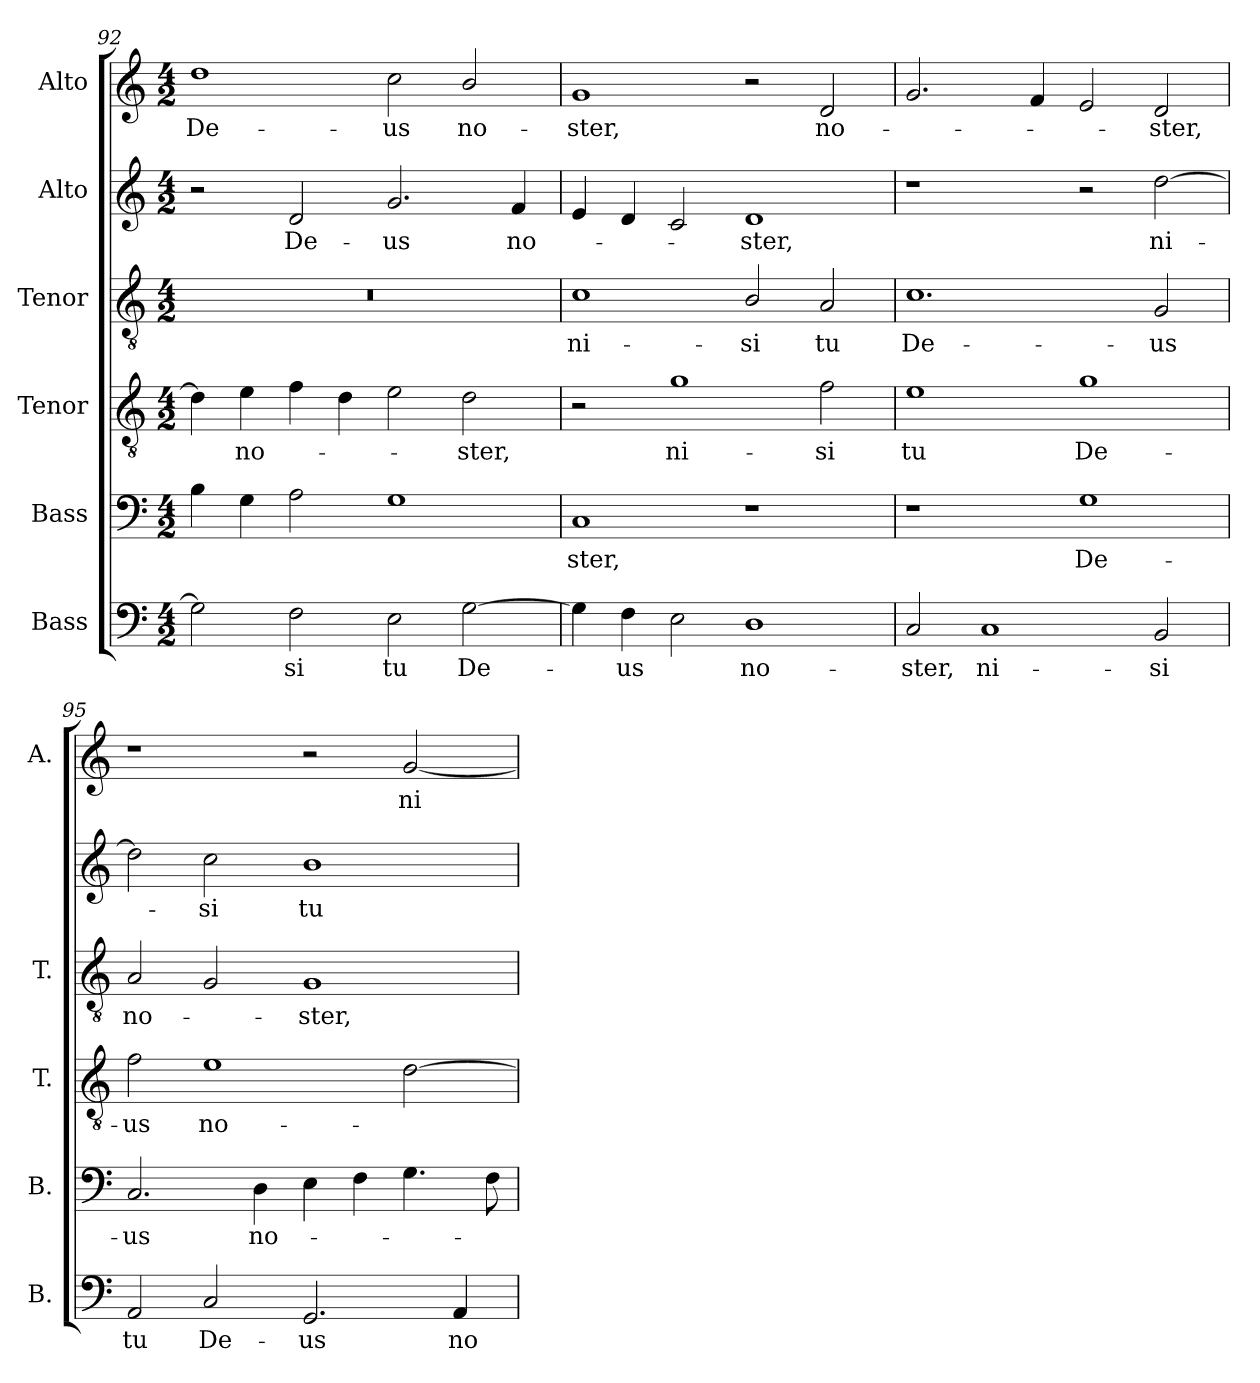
**kern	**text	**kern	**text	**kern	**text	**kern	**text	**kern	**text	**kern	**text
*part6	*part6	*part5	*part5	*part4	*part4	*part3	*part3	*part2	*part2	*part1	*part1
*staff6	*staff6	*staff5	*staff5	*staff4	*staff4	*staff3	*staff3	*staff2	*staff2	*staff1	*staff1
*I"Bass	*	*I"Bass	*	*I"Tenor	*	*I"Tenor	*	*I"Alto	*	*I"Alto	*
*I'B.	*	*I'B.	*	*I'T.	*	*I'T.	*	*	*	*I'A.	*
*clefF4	*	*clefF4	*	*clefGv2	*	*clefGv2	*	*clefG2	*	*clefG2	*
*	*	*	*	*ITrd7c12	*	*ITrd7c12	*	*	*	*	*
*k[]	*	*k[]	*	*k[]	*	*k[]	*	*k[]	*	*k[]	*
*C:	*	*C:	*	*C:	*	*C:	*	*C:	*	*C:	*
*M4/2	*	*M4/2	*	*M4/2	*	*M4/2	*	*M4/2	*	*M4/2	*
=92	=92	=92	=92	=92	=92	=92	=92	=92	=92	=92	=92
!	!	!	!	!	!	!LO:N:vis=1	!	!	!	!	!
!	!	!	!	!	!	!	!	!	!	!	!LO:LY:b:color=#000000
2Gi\]	.	4Bi\	.	4Di\]	.	0r	.	2r	.	1ddi	De-
!	!	!	!	!	!LO:LY:b:color=#000000	!	!	!	!	!	!
.	.	4Gi\	.	4Ei\	no-	.	.	.	.	.	.
!	!LO:LY:b:color=#000000	!	!	!	!	!	!	!	!	!	!
!	!	!	!	!	!	!	!	!	!LO:LY:b:color=#000000	!	!
2Fi\	-si	2Ai\	.	4Fi\	.	.	.	2di/	De-	.	.
.	.	.	.	4Di\	.	.	.	.	.	.	.
!	!LO:LY:b:color=#000000	!	!	!	!	!	!	!	!	!	!
!	!	!	!	!	!	!	!	!	!LO:LY:b:color=#000000	!	!
!	!	!	!	!	!	!	!	!	!	!	!LO:LY:b:color=#000000
2Ei\	tu	1Gi	.	2Ei\	.	.	.	2.gi/	-us	2cci\	-us
!	!LO:LY:b:color=#000000	!	!	!	!	!	!	!	!	!	!
!	!	!	!	!	!LO:LY:b:color=#000000	!	!	!	!	!	!
!	!	!	!	!	!	!	!	!	!	!	!LO:LY:b:color=#000000
[2Gi\	De-	.	.	2Di\	-ster,	.	.	.	.	2bi/	no-
!	!	!	!	!	!	!	!	!	!LO:LY:b:color=#000000	!	!
.	.	.	.	.	.	.	.	4fi/	no-	.	.
=93	=93	=93	=93	=93	=93	=93	=93	=93	=93	=93	=93
!	!	!	!LO:LY:b:color=#000000	!	!	!	!	!	!	!	!
!	!	!	!	!	!	!	!LO:LY:b:color=#000000	!	!	!	!
!	!	!	!	!	!	!	!	!	!	!	!LO:LY:b:color=#000000
4Gi\]	.	1Ci	-ster,	2r	.	1Ci	ni-	4ei/	.	1gi	-ster,
!	!LO:LY:b:color=#000000	!	!	!	!	!	!	!	!	!	!
4Fi\	-us	.	.	.	.	.	.	4di/	.	.	.
!	!	!	!	!	!LO:LY:b:color=#000000	!	!	!	!	!	!
2Ei\	.	.	.	1Gi	ni-	.	.	2ci/	.	.	.
!	!LO:LY:b:color=#000000	!	!	!	!	!	!	!	!	!	!
!	!	!	!	!	!	!	!LO:LY:b:color=#000000	!	!	!	!
!	!	!	!	!	!	!	!	!	!LO:LY:b:color=#000000	!	!
1Di	no-	1r	.	.	.	2BBi/	-si	1di	-ster,	2r	.
!	!	!	!	!	!LO:LY:b:color=#000000	!	!	!	!	!	!
!	!	!	!	!	!	!	!LO:LY:b:color=#000000	!	!	!	!
!	!	!	!	!	!	!	!	!	!	!	!LO:LY:b:color=#000000
.	.	.	.	2Fi\	-si	2AAi/	tu	.	.	2di/	no-
!!LO:LB:g=z
=94	=94	=94	=94	=94	=94	=94	=94	=94	=94	=94	=94
!	!LO:LY:b:color=#000000	!	!	!	!	!	!	!	!	!	!
!	!	!	!	!	!LO:LY:b:color=#000000	!	!	!	!	!	!
!	!	!	!	!	!	!	!LO:LY:b:color=#000000	!	!	!	!
2Ci/	-ster,	1r	.	1Ei	tu	1.Ci	De-	1r	.	2.gi/	.
!	!LO:LY:b:color=#000000	!	!	!	!	!	!	!	!	!	!
1Ci	ni-	.	.	.	.	.	.	.	.	.	.
.	.	.	.	.	.	.	.	.	.	4fi/	.
!	!	!	!LO:LY:b:color=#000000	!	!	!	!	!	!	!	!
!	!	!	!	!	!LO:LY:b:color=#000000	!	!	!	!	!	!
.	.	1Gi	De-	1Gi	De-	.	.	2r	.	2ei/	.
!	!LO:LY:b:color=#000000	!	!	!	!	!	!	!	!	!	!
!	!	!	!	!	!	!	!LO:LY:b:color=#000000	!	!	!	!
!	!	!	!	!	!	!	!	!	!LO:LY:b:color=#000000	!	!
!	!	!	!	!	!	!	!	!	!	!	!LO:LY:b:color=#000000
2BBi/	-si	.	.	.	.	2GGi/	-us	[2ddi\	ni-	2di/	-ster,
=95	=95	=95	=95	=95	=95	=95	=95	=95	=95	=95	=95
!	!LO:LY:b:color=#000000	!	!	!	!	!	!	!	!	!	!
!	!	!	!LO:LY:b:color=#000000	!	!	!	!	!	!	!	!
!	!	!	!	!	!LO:LY:b:color=#000000	!	!	!	!	!	!
!	!	!	!	!	!	!	!LO:LY:b:color=#000000	!	!	!	!
2AAi/	tu	2.Ci/	-us	2Fi\	-us	2AAi/	no-	2ddi\]	.	1r	.
!	!LO:LY:b:color=#000000	!	!	!	!	!	!	!	!	!	!
!	!	!	!	!	!LO:LY:b:color=#000000	!	!	!	!	!	!
!	!	!	!	!	!	!	!	!	!LO:LY:b:color=#000000	!	!
2Ci/	De-	.	.	1Ei	no-	2GGi/	.	2cci\	-si	.	.
!	!	!	!LO:LY:b:color=#000000	!	!	!	!	!	!	!	!
.	.	4Di\	no-	.	.	.	.	.	.	.	.
!	!LO:LY:b:color=#000000	!	!	!	!	!	!	!	!	!	!
!	!	!	!	!	!	!	!LO:LY:b:color=#000000	!	!	!	!
!	!	!	!	!	!	!	!	!	!LO:LY:b:color=#000000	!	!
2.GGi/	-us	4Ei\	.	.	.	1GGi	-ster,	1bi	tu	2r	.
.	.	4Fi\	.	.	.	.	.	.	.	.	.
!	!	!	!	!	!	!	!	!	!	!	!LO:LY:b:color=#000000
.	.	4.Gi\	.	[2Di\	.	.	.	.	.	[2gi/	ni-
!	!LO:LY:b:color=#000000	!	!	!	!	!	!	!	!	!	!
4AAi/	no-	.	.	.	.	.	.	.	.	.	.
.	.	8Fi\	.	.	.	.	.	.	.	.	.
=	=	=	=	=	=	=	=	=	=	=	=
*-	*-	*-	*-	*-	*-	*-	*-	*-	*-	*-	*-
